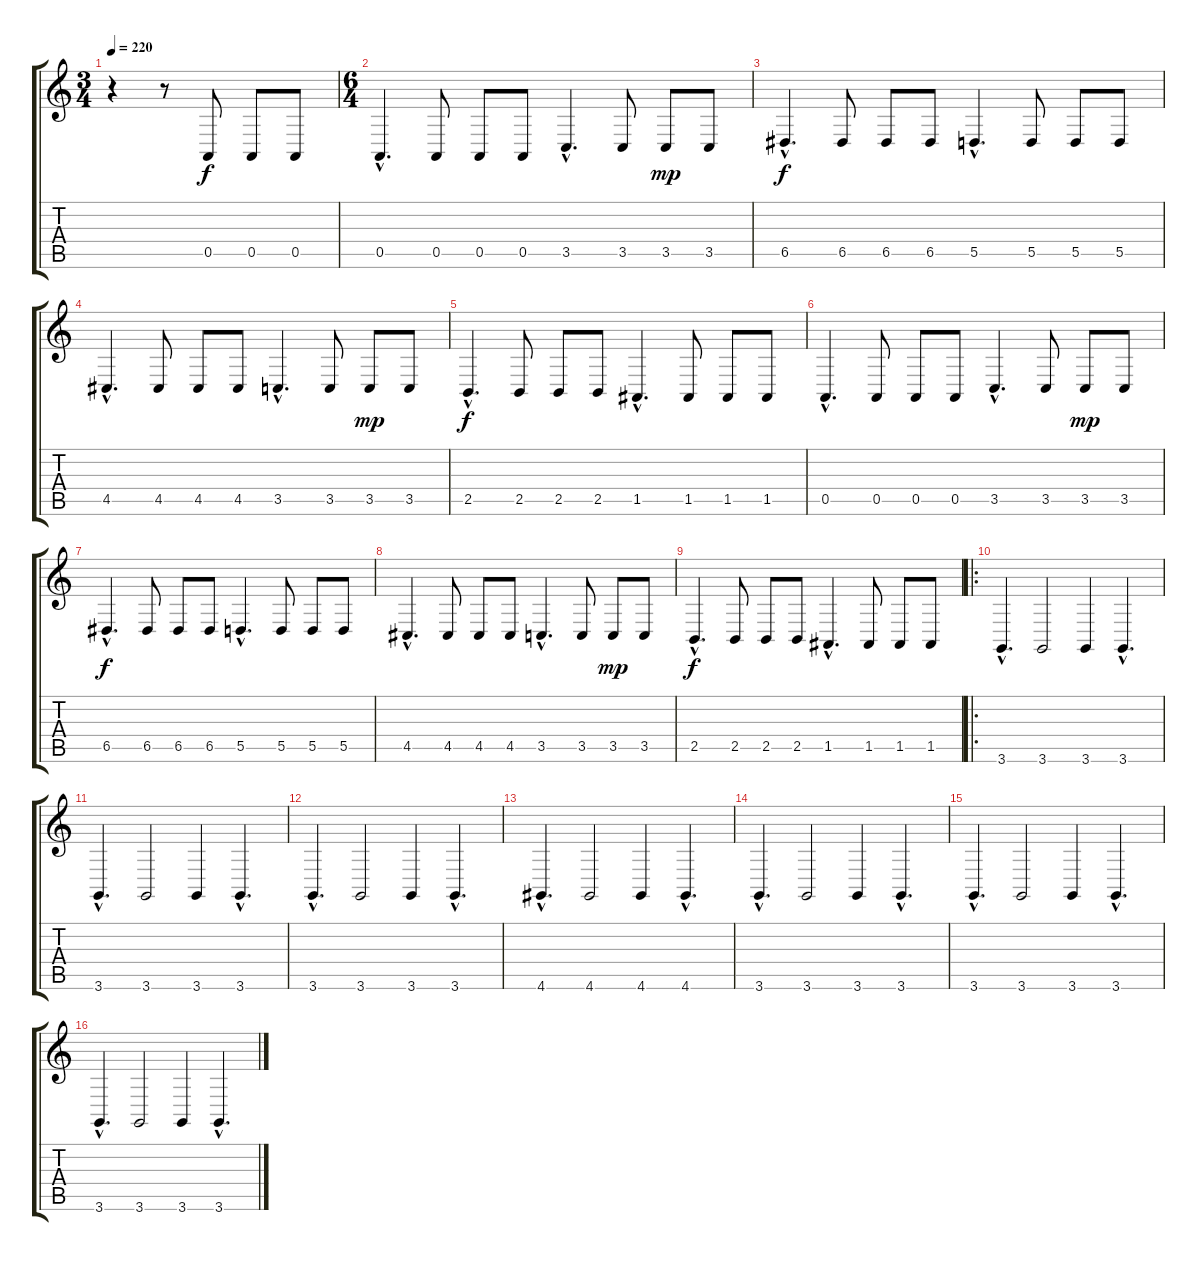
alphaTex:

\track "" {instrument timpani}
\staff {score tabs}
\tuning (E4 B3 G3 D3 A2 E2) {hide}
\ts (3 4)
\tempo 220
\clef g2
\ks c
r.4{dy f instrument timpani} r.8 0.5.8 0.5.8 0.5.8 |
\ts (6 4)
0.5{hac}.4{d} 0.5.8 0.5.8 0.5.8 3.5{hac}.4{d} 3.5.8 3.5.8{dy mp} 3.5.8 |
6.5{hac}.4{d dy f} 6.5.8 6.5.8 6.5.8 5.5{hac}.4{d} 5.5.8 5.5.8 5.5.8 |
4.5{hac}.4{d} 4.5.8 4.5.8 4.5.8 3.5{hac}.4{d} 3.5.8 3.5.8{dy mp} 3.5.8 |
2.5{hac}.4{d dy f} 2.5.8 2.5.8 2.5.8 1.5{hac}.4{d} 1.5.8 1.5.8 1.5.8 |
0.5{hac}.4{d} 0.5.8 0.5.8 0.5.8 3.5{hac}.4{d} 3.5.8 3.5.8{dy mp} 3.5.8 |
6.5{hac}.4{d dy f} 6.5.8 6.5.8 6.5.8 5.5{hac}.4{d} 5.5.8 5.5.8 5.5.8 |
4.5{hac}.4{d} 4.5.8 4.5.8 4.5.8 3.5{hac}.4{d} 3.5.8 3.5.8{dy mp} 3.5.8 |
2.5{hac}.4{d dy f} 2.5.8 2.5.8 2.5.8 1.5{hac}.4{d} 1.5.8 1.5.8 1.5.8 |
\ro
3.6{hac}.4{d} 3.6.2 3.6.4 3.6{hac}.4{d} |
3.6{hac}.4{d} 3.6.2 3.6.4 3.6{hac}.4{d} |
3.6{hac}.4{d} 3.6.2 3.6.4 3.6{hac}.4{d} |
4.6{hac}.4{d} 4.6.2 4.6.4 4.6{hac}.4{d} |
3.6{hac}.4{d} 3.6.2 3.6.4 3.6{hac}.4{d} |
3.6{hac}.4{d} 3.6.2 3.6.4 3.6{hac}.4{d} |
3.6{hac}.4{d} 3.6.2 3.6.4 3.6{hac}.4{d}
